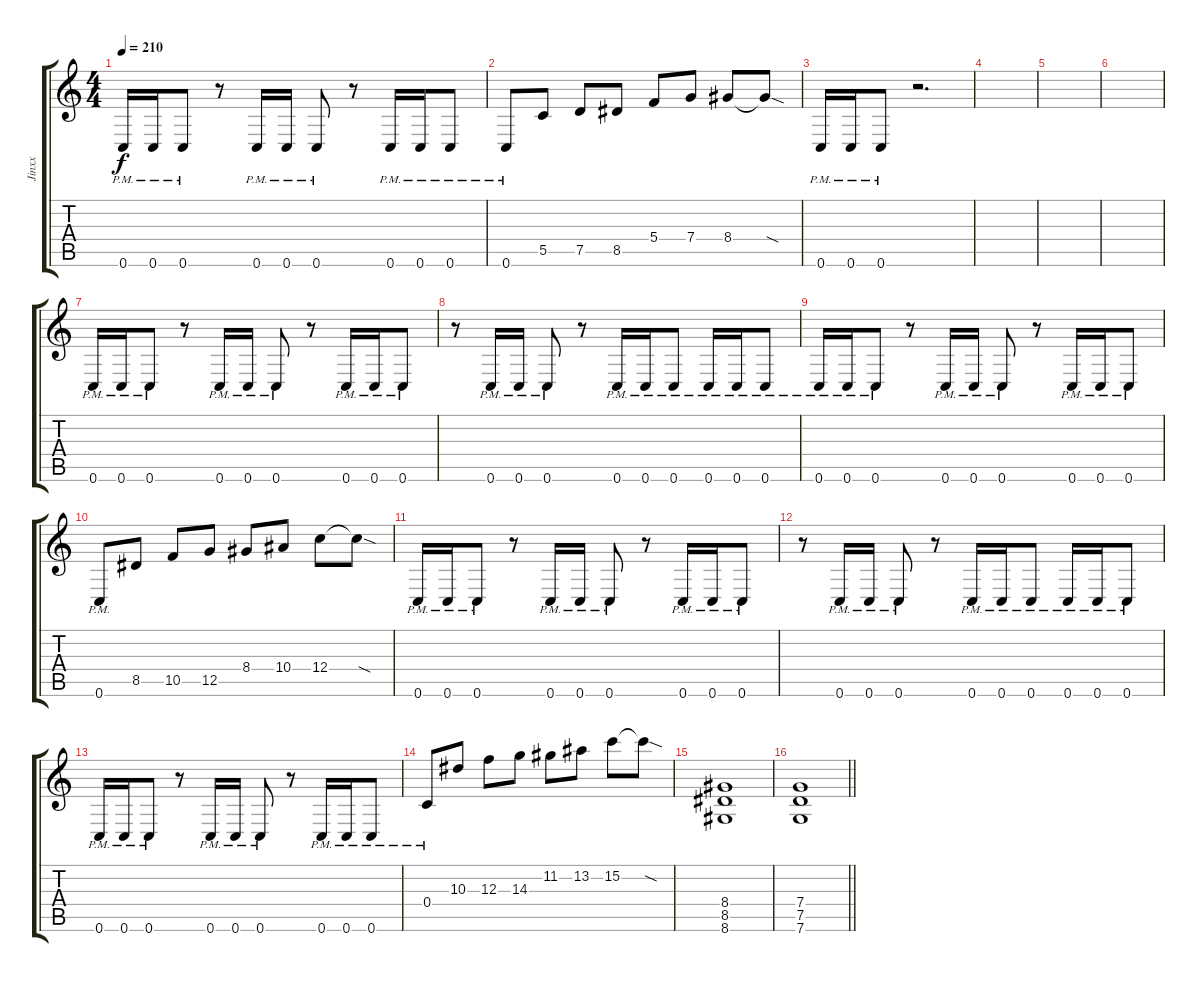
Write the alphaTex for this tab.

\track ("Jinxx" "Jinxx") {instrument distortionguitar}
\staff {score tabs}
\tuning (D4 A3 F3 C3 G2 C2) {hide}
\ts (4 4)
\tempo 210
\clef g2
\ks c
0.6{pm}.16{dy f} 0.6{pm}.16 0.6{pm}.8 r.8 0.6{pm}.16 0.6{pm}.16 0.6{pm}.8 r.8 0.6{pm}.16 0.6{pm}.16 0.6{pm}.8 |
0.6{pm}.8 5.5.8 7.5.8 8.5.8 5.4.8 7.4.8 8.4.8 8.4{sod t}.8 |
0.6{pm}.16 0.6{pm}.16 0.6{pm}.8 r.2{d} |
|
|
|
0.6{pm}.16 0.6{pm}.16 0.6{pm}.8 r.8 0.6{pm}.16 0.6{pm}.16 0.6{pm}.8 r.8 0.6{pm}.16 0.6{pm}.16 0.6{pm}.8 |
r.8 0.6{pm}.16 0.6{pm}.16 0.6{pm}.8 r.8 0.6{pm}.16 0.6{pm}.16 0.6{pm}.8 0.6{pm}.16 0.6{pm}.16 0.6{pm}.8 |
0.6{pm}.16 0.6{pm}.16 0.6{pm}.8 r.8 0.6{pm}.16 0.6{pm}.16 0.6{pm}.8 r.8 0.6{pm}.16 0.6{pm}.16 0.6{pm}.8 |
0.6{pm}.8 8.5.8 10.5.8 12.5.8 8.4.8 10.4.8 12.4.8 12.4{sod t}.8 |
0.6{pm}.16 0.6{pm}.16 0.6{pm}.8 r.8 0.6{pm}.16 0.6{pm}.16 0.6{pm}.8 r.8 0.6{pm}.16 0.6{pm}.16 0.6{pm}.8 |
r.8 0.6{pm}.16 0.6{pm}.16 0.6{pm}.8 r.8 0.6{pm}.16 0.6{pm}.16 0.6{pm}.8 0.6{pm}.16 0.6{pm}.16 0.6{pm}.8 |
0.6{pm}.16 0.6{pm}.16 0.6{pm}.8 r.8 0.6{pm}.16 0.6{pm}.16 0.6{pm}.8 r.8 0.6{pm}.16 0.6{pm}.16 0.6{pm}.8 |
0.4{pm}.8 10.3.8 12.3.8 14.3.8 11.2.8 13.2.8 15.2.8 15.2{sod t}.8 |
(8.4 8.5 8.6).1 |
\barLineRight lightlight
(7.4 7.5 7.6).1
